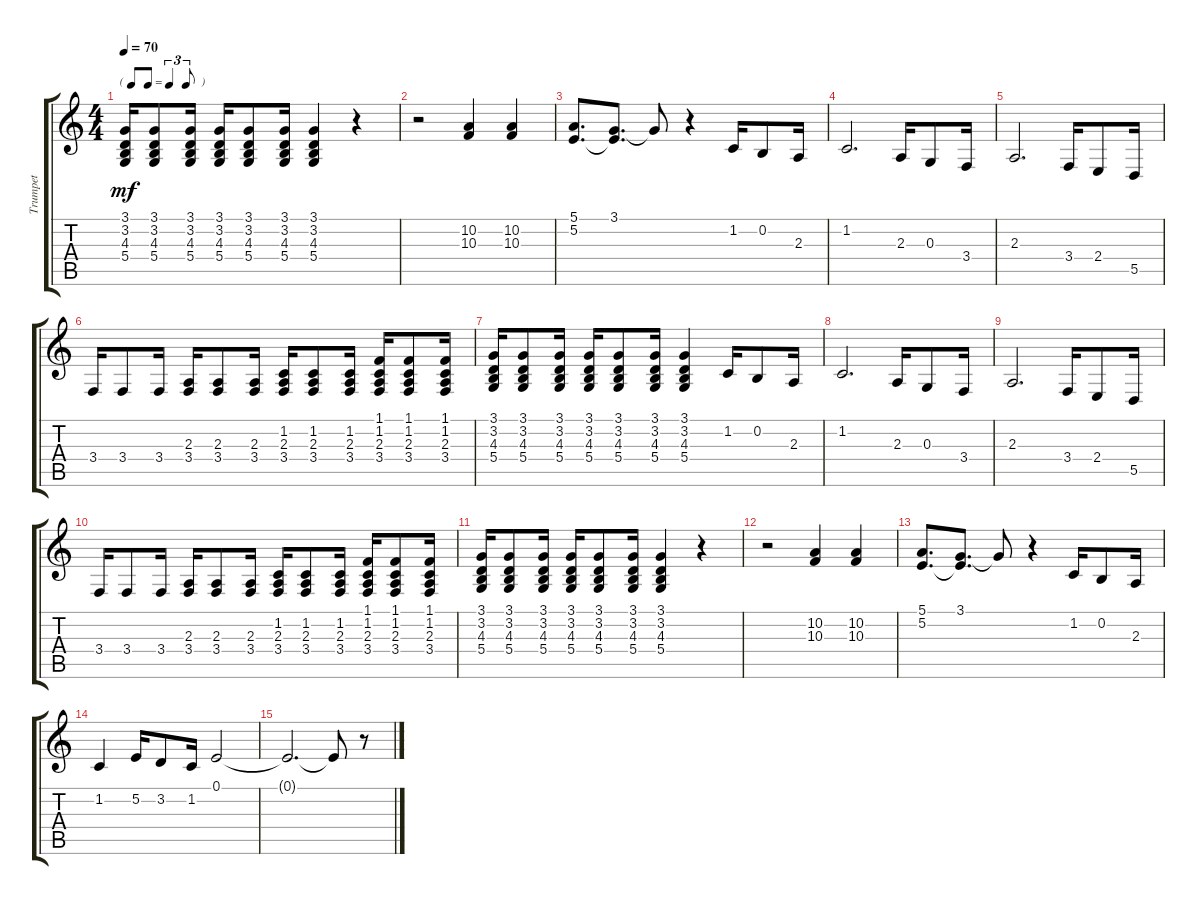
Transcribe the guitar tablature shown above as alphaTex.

\track ("Trumpet" "Trumpet") {instrument trumpet}
\staff {score tabs}
\tuning (E4 B3 G3 D3 A2 E2) {hide}
\ts (4 4)
\tf triplet8th
\tempo 70
\clef g2
\ks c
(3.1 3.2 4.3 5.4).16{dy mf} (3.1 3.2 4.3 5.4).8 (3.1 3.2 4.3 5.4).16 (3.1 3.2 4.3 5.4).16 (3.1 3.2 4.3 5.4).8 (3.1 3.2 4.3 5.4).16 (3.1 3.2 4.3 5.4).4 r.4 |
r.2 (10.2 10.3).4 (10.2 10.3).4 |
(5.1 5.2).8{d} (3.1 5.2{t}).8{d} 3.1{t}.8 r.4 1.2.16 0.2.8 2.3.16 |
1.2.2{d} 2.3.16 0.3.8 3.4.16 |
2.3.2{d} 3.4.16 2.4.8 5.5.16 |
3.4.16 3.4.8 3.4.16 (2.3 3.4).16 (2.3 3.4).8 (2.3 3.4).16 (1.2 2.3 3.4).16 (1.2 2.3 3.4).8 (1.2 2.3 3.4).16 (1.1 1.2 2.3 3.4).16 (1.1 1.2 2.3 3.4).8 (1.1 1.2 2.3 3.4).16 |
(3.1 3.2 4.3 5.4).16 (3.1 3.2 4.3 5.4).8 (3.1 3.2 4.3 5.4).16 (3.1 3.2 4.3 5.4).16 (3.1 3.2 4.3 5.4).8 (3.1 3.2 4.3 5.4).16 (3.1 3.2 4.3 5.4).4 1.2.16 0.2.8 2.3.16 |
1.2.2{d} 2.3.16 0.3.8 3.4.16 |
2.3.2{d} 3.4.16 2.4.8 5.5.16 |
3.4.16 3.4.8 3.4.16 (2.3 3.4).16 (2.3 3.4).8 (2.3 3.4).16 (1.2 2.3 3.4).16 (1.2 2.3 3.4).8 (1.2 2.3 3.4).16 (1.1 1.2 2.3 3.4).16 (1.1 1.2 2.3 3.4).8 (1.1 1.2 2.3 3.4).16 |
(3.1 3.2 4.3 5.4).16 (3.1 3.2 4.3 5.4).8 (3.1 3.2 4.3 5.4).16 (3.1 3.2 4.3 5.4).16 (3.1 3.2 4.3 5.4).8 (3.1 3.2 4.3 5.4).16 (3.1 3.2 4.3 5.4).4 r.4 |
r.2 (10.2 10.3).4 (10.2 10.3).4 |
(5.1 5.2).8{d} (3.1 5.2{t}).8{d} 3.1{t}.8 r.4 1.2.16 0.2.8 2.3.16 |
1.2.4 5.2.16 3.2.8 1.2.16 0.1.2 |
0.1{t}.2{d} 0.1{t}.8 r.8
